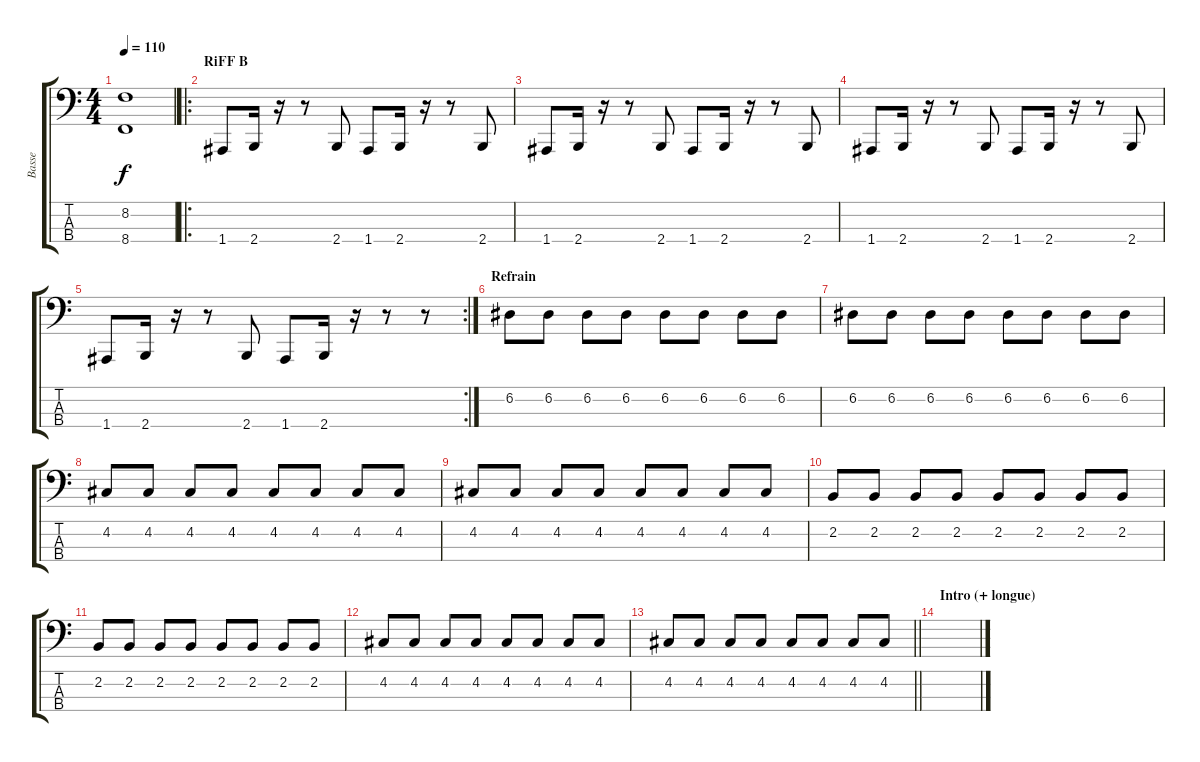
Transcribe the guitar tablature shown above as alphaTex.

\track ("Basse" "Basse") {instrument electricbassfinger}
\staff {score tabs}
\tuning (D2 A1 E1 A0) {hide}
\ts (4 4)
\tempo 110
\clef f4
\ks c
(8.2{t} 8.4{t}).1{dy f} |
\ro
\section ("" "RiFF B")
1.4.8 2.4.16 r.16 r.8 2.4.8 1.4.8 2.4.16 r.16 r.8 2.4.8 |
1.4.8 2.4.16 r.16 r.8 2.4.8 1.4.8 2.4.16 r.16 r.8 2.4.8 |
1.4.8 2.4.16 r.16 r.8 2.4.8 1.4.8 2.4.16 r.16 r.8 2.4.8 |
\rc 2
1.4.8 2.4.16 r.16 r.8 2.4.8 1.4.8 2.4.16 r.16 r.8 r.8 |
\section ("" "Refrain")
6.2.8 6.2.8 6.2.8 6.2.8 6.2.8 6.2.8 6.2.8 6.2.8 |
6.2.8 6.2.8 6.2.8 6.2.8 6.2.8 6.2.8 6.2.8 6.2.8 |
4.2.8 4.2.8 4.2.8 4.2.8 4.2.8 4.2.8 4.2.8 4.2.8 |
4.2.8 4.2.8 4.2.8 4.2.8 4.2.8 4.2.8 4.2.8 4.2.8 |
2.2.8 2.2.8 2.2.8 2.2.8 2.2.8 2.2.8 2.2.8 2.2.8 |
2.2.8 2.2.8 2.2.8 2.2.8 2.2.8 2.2.8 2.2.8 2.2.8 |
4.2.8 4.2.8 4.2.8 4.2.8 4.2.8 4.2.8 4.2.8 4.2.8 |
\barLineRight lightlight
4.2.8 4.2.8 4.2.8 4.2.8 4.2.8 4.2.8 4.2.8 4.2.8 |
\section ("" "Intro (+ longue)")
